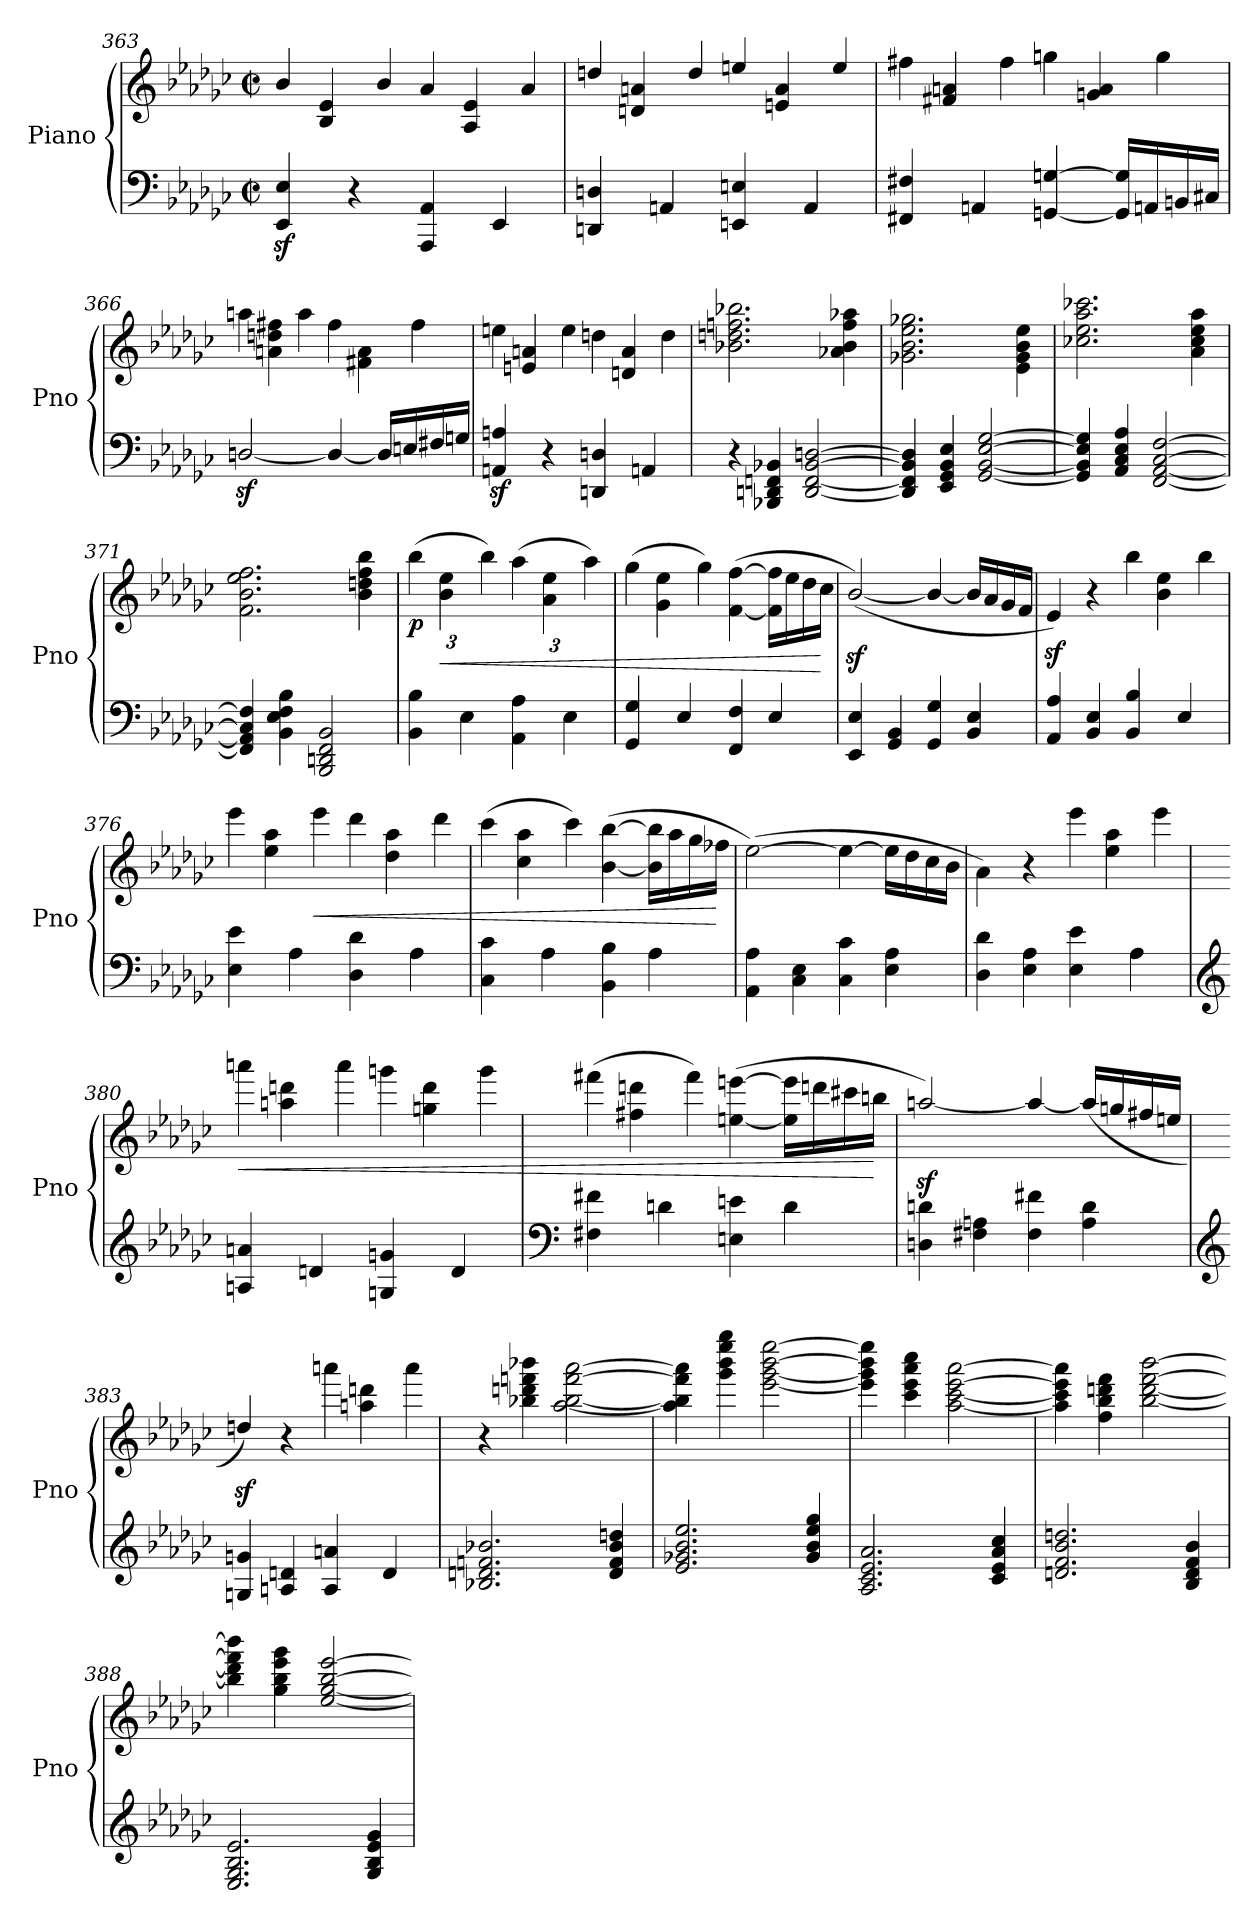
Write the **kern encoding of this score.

**kern	**kern	**dynam
*part1	*part1	*part1
*staff2	*staff1	*staff1/2
*I"Piano	*	*
*I'Pno	*	*
!!LO:LB:g=z
*clefF4	*clefG2	*
*k[b-e-a-d-g-c-]	*k[b-e-a-d-g-c-]	*
*M4/4	*M4/4	*
*met(c|)	*met(c|)	*
*	*Xtuplet	*
=363	=363	=363
4EE-/z< 4E-/z<	6b-/	.
.	6B-/ 6e-/	.
4r	.	.
.	6b-/	.
4AAA-/ 4AA-/	6a-/	.
.	6A-/ 6e-/	.
4EE-/	.	.
.	6a-/	.
=364	=364	=364
!	!	!LO:DY:b
4DDn/ 4Dn/	6ddn/	other-dynamics
.	6dn/ 6an/	.
4AAn/	.	.
.	6dd/	.
4EEn/ 4En/	6een/	.
.	6en/ 6a/	.
4AA/	.	.
.	6ee/	.
=365	=365	=365
4FF#X/ 4F#X/	6ff#X\	.
.	6f#X/ 6an/	.
4AAn/	.	.
.	6ff#\	.
[4GGn/ [4Gn/	6ggn\	.
.	6gn/ 6a/	.
16GG/] 16G/]LL	.	.
16AAn/	.	.
.	6gg\	.
16BBn/	.	.
16C#X/JJ	.	.
=366	=366	=366
[2Dnz</	6aan\	.
.	6an\ 6ddn\ 6ff#X\	.
.	6aa\	.
4D/_	6ff#\	.
.	6f#X\ 6a\	.
16D/LL]	.	.
16En/	.	.
.	6ff#\	.
16F#X/	.	.
16Gn/JJ	.	.
!!LO:PB:g=z
=367	=367	=367
4AAn/z< 4An/z<	6een\	.
.	6en/ 6an/	.
4r	.	.
.	6ee\	.
4DDn/ 4Dn/	6ddn\	.
.	6dn/ 6a/	.
4AAn/	.	.
.	6dd\	.
=368	=368	=368
!	!	!LO:DY:b
4r	2.b-X\ 2.ddn\ 2.ffn\ 2.bb-X\	other-dynamics
4BBB-X/ 4DDn/ 4FFn/ 4BB-X/	.	.
[2DD/ [2FF/ [2BB-/ [2Dn/	.	.
.	4a-X\ 4b-\ 4ff\ 4aa-X\	.
=369	=369	=369
4DD/] 4FF/] 4BB-/] 4D/]	2.g-X\ 2.b-\ 2.ee-\ 2.gg-X\	.
4EE-/ 4GG-/ 4BB-/ 4E-/	.	.
[2GG-/ [2BB-/ [2E-/ [2G-/	.	.
.	4e-\ 4g-\ 4b-\ 4ee-\	.
=370	=370	=370
4GG-/] 4BB-/] 4E-/] 4G-/]	2.cc-X\ 2.ee-\ 2.aa-\ 2.ccc-X\	.
4AA-/ 4C-/ 4E-/ 4A-/	.	.
[2FF/ [2AA-/ [2C-/ [2F/	.	.
.	4a-\ 4cc-\ 4ee-\ 4aa-\	.
=371	=371	=371
4FF/] 4AA-/] 4C-/] 4F/]	2.f\ 2.b-\ 2.ee-\ 2.ff\	.
4BB-\ 4E-\ 4F\ 4B-\	.	.
2BBB-/ 2DDn/ 2FF/ 2BB-/	.	.
.	4b-\ 4ddn\ 4ff\ 4bb-\	.
!!LO:LB:g=z
=372	=372	=372
*	*tuplet	*
*	*Xbrackettup	*
!	!	!LO:DY:b
4BB-\ 4B-\	(>6bb-\	p
!	!	!LO:HP:b
.	6b-\ 6ee-\	<
4E-\	.	.
.	6bb-\)	.
4AA-\ 4A-\	(>6aa-\	.
.	6a-\ 6ee-\	.
4E-\	.	.
.	6aa-\)	.
=373	=373	=373
*	*Xtuplet	*
4GG-/ 4G-/	(>6gg-\	.
.	6g-\ 6ee-\	.
4E-/	.	.
.	6gg-\)	.
4FF/ 4F/	(>[4f\ [4ff\	.
4E-/	16f\] 16ff\]LL	.
.	16ee-\	.
.	16dd-\	.
.	16cc-\JJ	[
=374	=374	=374
4EE-/ 4E-/	(>[2b-z</)	.
4GG-/ 4BB-/	.	.
4GG-/ 4G-/	4b-/_	.
4BB-/ 4E-/	16b-/LL]	.
.	16a-/	.
.	16g-/	.
.	16f/JJ	.
=375	=375	=375
4AA-/ 4A-/	4e-z</)	.
4BB-/ 4E-/	4r	.
4BB-/ 4B-/	6bb-\	.
.	6b-\ 6ee-\	.
4E-/	.	.
.	6bb-\	.
=376	=376	=376
!	!	!LO:DY:b
4E-\ 4e-\	6eee-\	other-dynamics
.	6ee-\ 6aa-\	.
4A-\	.	.
!	!	!LO:HP:b
.	6eee-\	<
4D-\ 4d-\	6ddd-\	.
.	6dd-\ 6aa-\	.
4A-\	.	.
.	6ddd-\	.
!!LO:LB:g=z
=377	=377	=377
4C-\ 4c-\	(>6ccc-\	.
.	6cc-\ 6aa-\	.
4A-\	.	.
.	6ccc-\)	.
4BB-\ 4B-\	(>[4b-\ [4bb-\	.
4A-\	16b-\] 16bb-\]LL	.
.	16aa-\	.
.	16gg-\	.
.	16ff-X\JJ	[
=378	=378	=378
4AA-\ 4A-\	(>[2ee-\)	.
4C-\ 4E-\	.	.
4C-\ 4c-\	4ee-\_	.
4E-\ 4A-\	16ee-\LL]	.
.	16dd-\	.
.	16cc-\	.
.	16b-\JJ	.
=379	=379	=379
4D-\ 4d-\	4a-\)	.
4E-\ 4A-\	4r	.
4E-\ 4e-\	6eee-\	.
.	6ee-\ 6aa-\	.
4A-\	.	.
.	6eee-\	.
=380	=380	=380
*clefG2	*	*
!	!	!LO:HP:b
!	!	!LO:DY:n=1:b
4An/ 4an/	6aaan\	< other-dynamics
.	6aan\ 6dddn\	.
4dn/	.	.
.	6aaa\	.
4Gn/ 4gn/	6gggn\	.
.	6ggn\ 6ddd\	.
4d/	.	.
.	6ggg\	.
!!LO:LB:g=z
=381	=381	=381
*clefF4	*	*
4F#X\ 4f#X\	(>6fff#X\	.
.	6ff#X\ 6dddn\	.
4dn\	.	.
.	6fff#\)	.
4En\ 4en\	(>[4een\ [4eeen\	.
4d\	16ee\] 16eee\]LL	.
.	16dddn\	.
.	16ccc#X\	.
.	16bbn\JJ	[
=382	=382	=382
4Dn\ 4dn\	[2aanz</)	.
4F#X\ 4An\	.	.
4F#\ 4f#X\	4aa/_	.
4A\ 4d\	(>16aa/LL]	.
.	16ggn/	.
.	16ff#X/	.
.	16een/JJ	.
=383	=383	=383
*clefG2	*	*
4Gn/ 4gn/	4ddnz</)	.
4An/ 4dn/	4r	.
4A/ 4an/	6aaan\	.
.	6aan\ 6dddn\	.
4d/	.	.
.	6aaa\	.
=384	=384	=384
!	!	!LO:DY:b
2.B-X/ 2.dn/ 2.fn/ 2.b-X/	4r	other-dynamics
.	4bb-X\ 4dddn\ 4fffn\ 4bbb-X\	.
.	[2aa-\ [2bb-\ [2fff\ [2aaa-\	.
4d/ 4f/ 4b-/ 4ddn/	.	.
=385	=385	=385
2.e-/ 2.g-X/ 2.b-/ 2.ee-/	4aa-\] 4bb-\] 4fff\] 4aaa-\]	.
.	4ggg-\ 4bbb-\ 4eeee-\ 4gggg-\	.
.	[2eee-\ [2ggg-\ [2bbb-\ [2eeee-\	.
4g-/ 4b-/ 4ee-/ 4gg-/	.	.
!!LO:LB:g=z
=386	=386	=386
2.A-/ 2.c-/ 2.e-/ 2.a-/	4eee-\] 4ggg-\] 4bbb-\] 4eeee-\]	.
.	4ccc-\ 4eee-\ 4aaa-\ 4cccc-\	.
.	[2aa-\ [2ccc-\ [2eee-\ [2aaa-\	.
4c-/ 4e-/ 4a-/ 4cc-/	.	.
=387	=387	=387
2.dn/ 2.f/ 2.b-/ 2.ddn/	4aa-\] 4ccc-\] 4eee-\] 4aaa-\]	.
.	4ff\ 4bb-\ 4dddn\ 4fff\	.
.	[2bb-\ [2ddd\ [2fff\ [2bbb-\	.
4B-/ 4d/ 4f/ 4b-/	.	.
=388	=388	=388
!	!	!LO:DY:b
2.E-/ 2.G-/ 2.B-/ 2.e-/	4bb-\] 4ddd\] 4fff\] 4bbb-\]	other-dynamics
.	4gg-\ 4bb-\ 4eee-\ 4ggg-\	.
.	[2ee-/ [2gg-/ [2bb-/ [2eee-/	.
4G-/ 4B-/ 4e-/ 4g-/	.	.
=	=	=
*-	*-	*-
